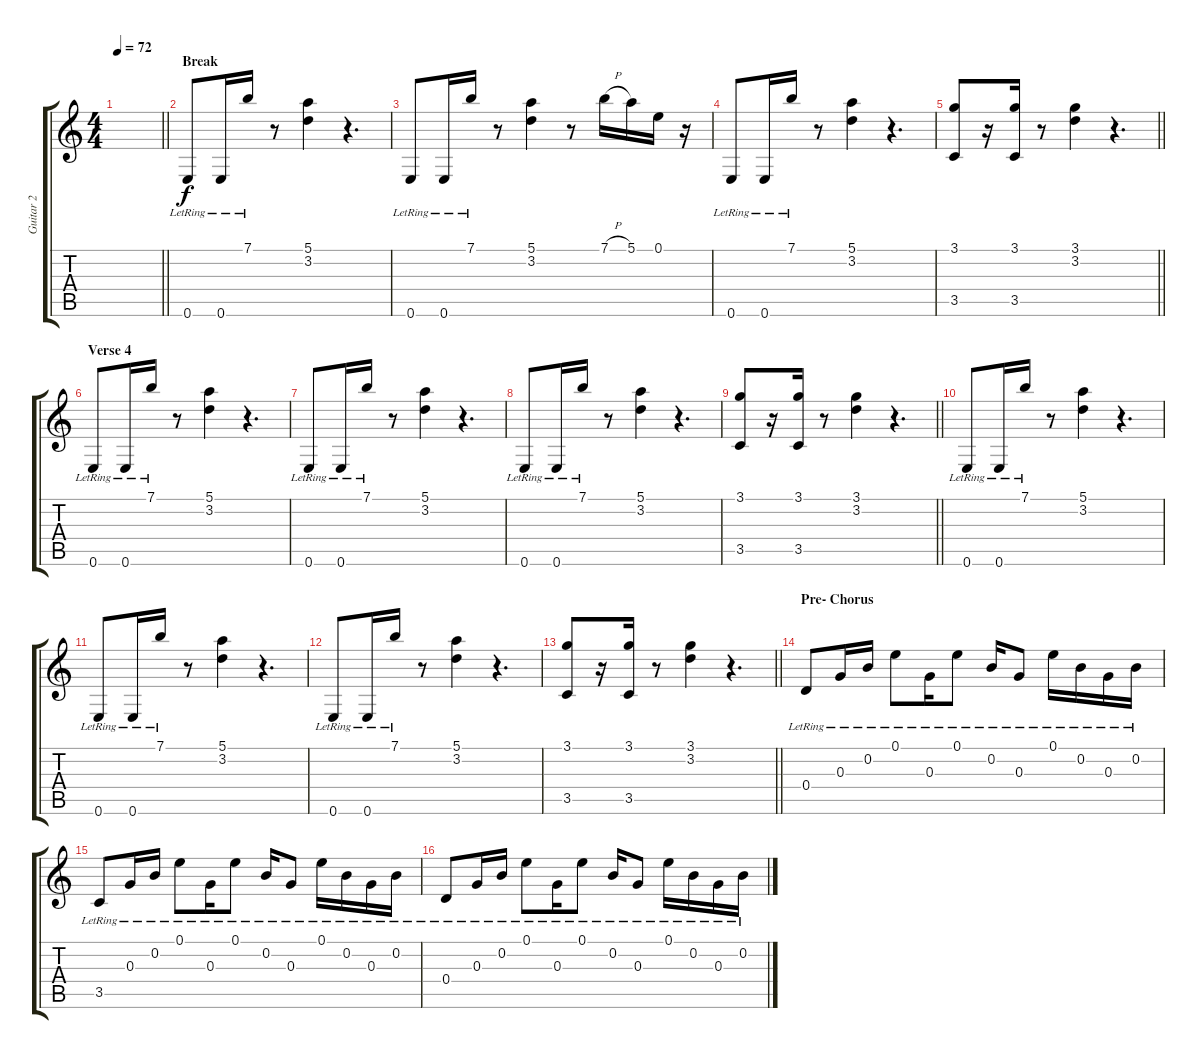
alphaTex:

\track ("Guitar 2" "Guitar 2") {instrument electricguitarclean}
\staff {score tabs}
\tuning (E4 B3 G3 D3 A2 E2) {hide}
\ts (4 4)
\tempo 72
\clef g2
\barLineRight lightlight
\ks c
|
\section ("" "Break")
0.6{lr}.8 0.6{lr}.16 7.1{lr}.16 r.8 (5.1 3.2).4 r.4{d} |
0.6{lr}.8 0.6{lr}.16 7.1{lr}.16 r.8 (5.1 3.2).4 r.8 7.1{h}.16 5.1.16 0.1.16 r.16 |
0.6{lr}.8 0.6{lr}.16 7.1{lr}.16 r.8 (5.1 3.2).4 r.4{d} |
\barLineRight lightlight
(3.1 3.5).8 r.16 (3.1 3.5).16 r.8 (3.1 3.2).4 r.4{d} |
\section ("" "Verse 4")
0.6{lr}.8 0.6{lr}.16 7.1{lr}.16 r.8 (5.1 3.2).4 r.4{d} |
0.6{lr}.8 0.6{lr}.16 7.1{lr}.16 r.8 (5.1 3.2).4 r.4{d} |
0.6{lr}.8 0.6{lr}.16 7.1{lr}.16 r.8 (5.1 3.2).4 r.4{d} |
\barLineRight lightlight
(3.1 3.5).8 r.16 (3.1 3.5).16 r.8 (3.1 3.2).4 r.4{d} |
0.6{lr}.8 0.6{lr}.16 7.1{lr}.16 r.8 (5.1 3.2).4 r.4{d} |
0.6{lr}.8 0.6{lr}.16 7.1{lr}.16 r.8 (5.1 3.2).4 r.4{d} |
0.6{lr}.8 0.6{lr}.16 7.1{lr}.16 r.8 (5.1 3.2).4 r.4{d} |
\barLineRight lightlight
(3.1 3.5).8 r.16 (3.1 3.5).16 r.8 (3.1 3.2).4 r.4{d} |
\section ("" "Pre- Chorus")
0.4{lr}.8 0.3{lr}.16 0.2{lr}.16 0.1{lr}.8 0.3{lr}.16 0.1{lr}.8 0.2{lr}.16 0.3{lr}.8 0.1{lr}.16 0.2{lr}.16 0.3{lr}.16 0.2{lr}.16 |
3.5{lr}.8 0.3{lr}.16 0.2{lr}.16 0.1{lr}.8 0.3{lr}.16 0.1{lr}.8 0.2{lr}.16 0.3{lr}.8 0.1{lr}.16 0.2{lr}.16 0.3{lr}.16 0.2{lr}.16 |
0.4{lr}.8 0.3{lr}.16 0.2{lr}.16 0.1{lr}.8 0.3{lr}.16 0.1{lr}.8 0.2{lr}.16 0.3{lr}.8 0.1{lr}.16 0.2{lr}.16 0.3{lr}.16 0.2{lr}.16
